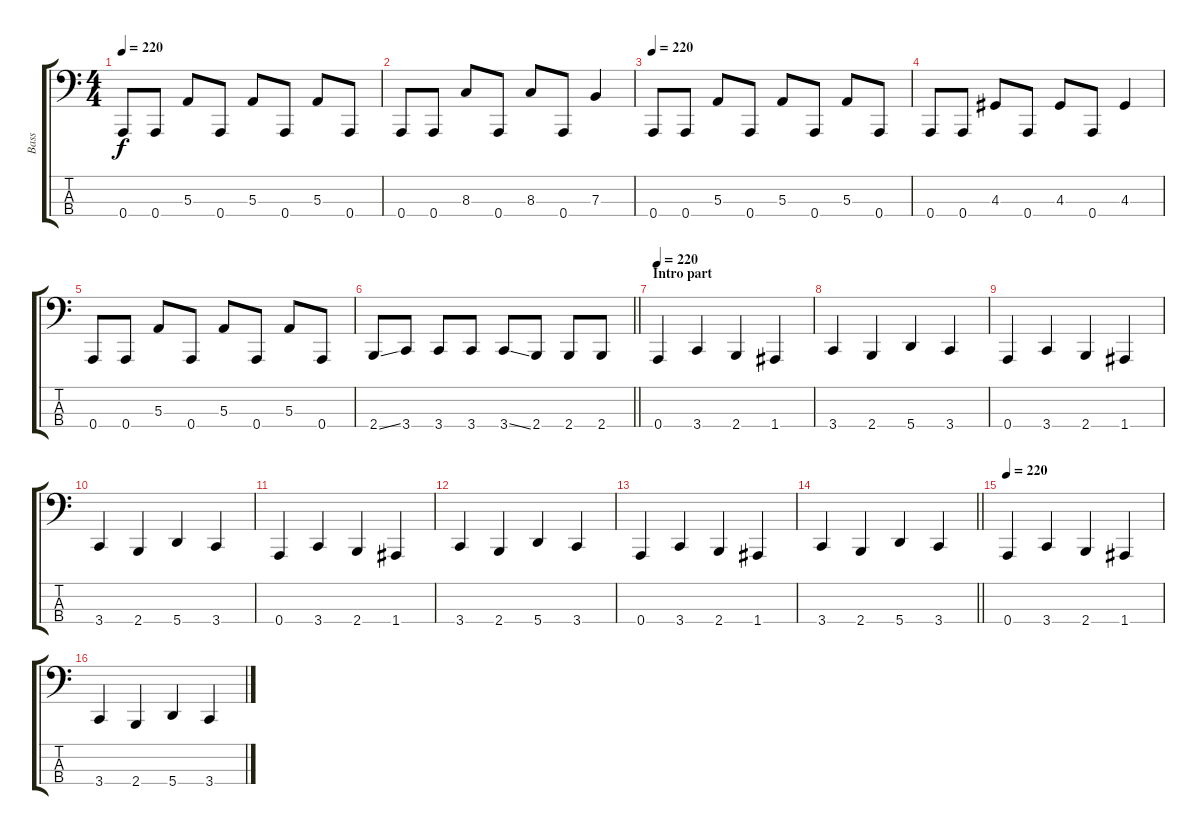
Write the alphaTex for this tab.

\track ("Bass" "Bass") {instrument electricbasspick}
\staff {score tabs}
\tuning (D2 A1 E1 A0) {hide}
\ts (4 4)
\tempo 220
\clef f4
\ks c
0.4.8{dy f} 0.4.8 5.3.8 0.4.8 5.3.8 0.4.8 5.3.8 0.4.8 |
0.4.8 0.4.8 8.3.8 0.4.8 8.3.8 0.4.8 7.3.4 |
\tempo 220
0.4.8 0.4.8 5.3.8 0.4.8 5.3.8 0.4.8 5.3.8 0.4.8 |
0.4.8 0.4.8 4.3.8 0.4.8 4.3.8 0.4.8 4.3.4 |
0.4.8 0.4.8 5.3.8 0.4.8 5.3.8 0.4.8 5.3.8 0.4.8 |
\barLineRight lightlight
2.4{ss}.8 3.4.8 3.4.8 3.4.8 3.4{ss}.8 2.4.8 2.4.8 2.4.8 |
\section ("" "Intro part")
\tempo 220
0.4.4 3.4.4 2.4.4 1.4.4 |
3.4.4 2.4.4 5.4.4 3.4.4 |
0.4.4 3.4.4 2.4.4 1.4.4 |
3.4.4 2.4.4 5.4.4 3.4.4 |
0.4.4 3.4.4 2.4.4 1.4.4 |
3.4.4 2.4.4 5.4.4 3.4.4 |
0.4.4 3.4.4 2.4.4 1.4.4 |
\barLineRight lightlight
3.4.4 2.4.4 5.4.4 3.4.4 |
\tempo 220
0.4.4 3.4.4 2.4.4 1.4.4 |
3.4.4 2.4.4 5.4.4 3.4.4
